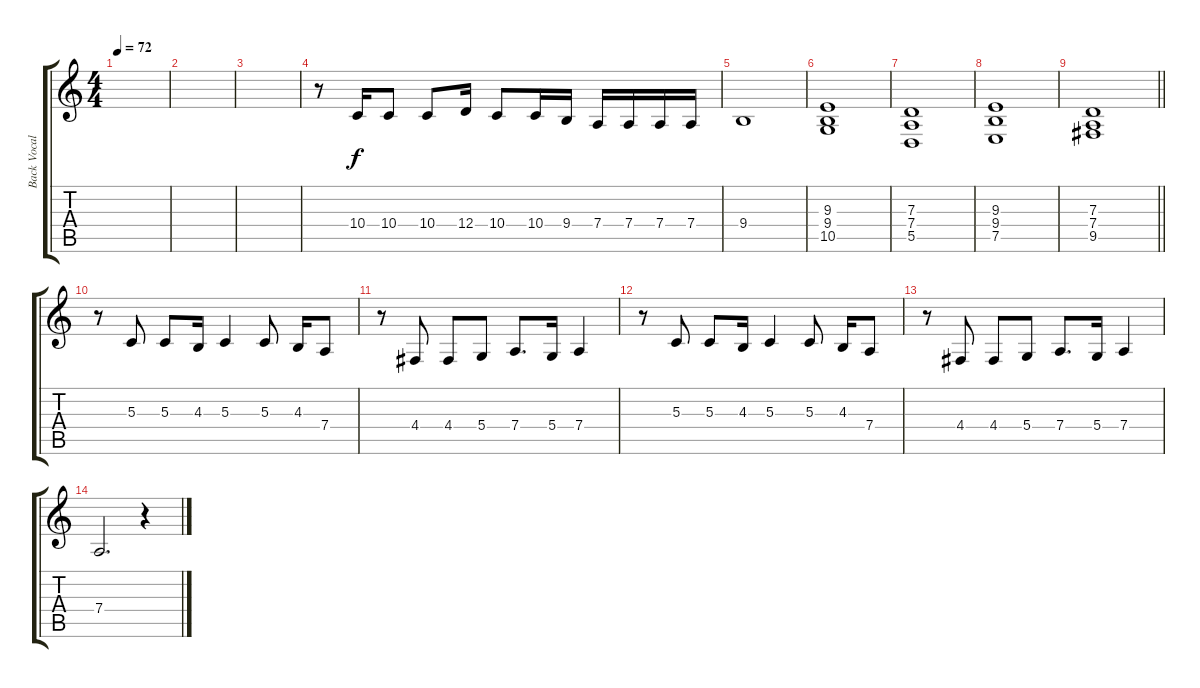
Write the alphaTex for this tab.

\track ("Back Vocal" "Back Vocal") {instrument choiraahs}
\staff {score tabs}
\tuning (E4 B3 G3 D3 A2 E2) {hide}
\ts (4 4)
\tempo 72
\clef g2
\ks c
|
|
|
r.8 10.4.16 10.4.8 10.4.8 12.4.16 10.4.8 10.4.16 9.4.16 7.4.16 7.4.16 7.4.16 7.4.16 |
9.4.1 |
(9.3 9.4 10.5).1 |
(7.3 7.4 5.5).1 |
(9.3 9.4 7.5).1 |
\barLineRight lightlight
(7.3 7.4 9.5).1 |
\section ("" "")
r.8 5.3.8 5.3.8 4.3.16 5.3.4 5.3.8 4.3.16 7.4.8 |
r.8 4.4.8 4.4.8 5.4.8 7.4.8{d} 5.4.16 7.4.4 |
r.8 5.3.8 5.3.8 4.3.16 5.3.4 5.3.8 4.3.16 7.4.8 |
r.8 4.4.8 4.4.8 5.4.8 7.4.8{d} 5.4.16 7.4.4 |
7.4.2{d} r.4
